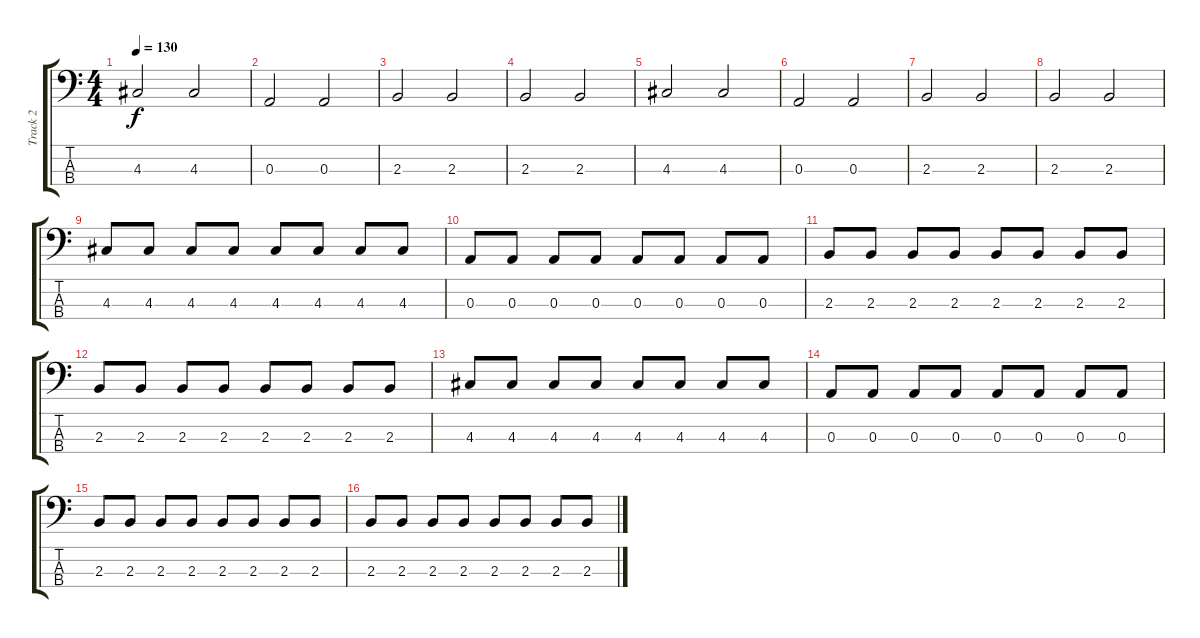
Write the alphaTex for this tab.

\track ("Track 2" "Track 2") {instrument electricbassfinger}
\staff {score tabs}
\tuning (G2 D2 A1 E1) {hide}
\ts (4 4)
\tempo 130
\clef f4
\ks c
4.3.2{dy f} 4.3.2 |
0.3.2 0.3.2 |
2.3.2 2.3.2 |
2.3.2 2.3.2 |
4.3.2 4.3.2 |
0.3.2 0.3.2 |
2.3.2 2.3.2 |
2.3.2 2.3.2 |
4.3.8 4.3.8 4.3.8 4.3.8 4.3.8 4.3.8 4.3.8 4.3.8 |
0.3.8 0.3.8 0.3.8 0.3.8 0.3.8 0.3.8 0.3.8 0.3.8 |
2.3.8 2.3.8 2.3.8 2.3.8 2.3.8 2.3.8 2.3.8 2.3.8 |
2.3.8 2.3.8 2.3.8 2.3.8 2.3.8 2.3.8 2.3.8 2.3.8 |
4.3.8 4.3.8 4.3.8 4.3.8 4.3.8 4.3.8 4.3.8 4.3.8 |
0.3.8 0.3.8 0.3.8 0.3.8 0.3.8 0.3.8 0.3.8 0.3.8 |
2.3.8 2.3.8 2.3.8 2.3.8 2.3.8 2.3.8 2.3.8 2.3.8 |
2.3.8 2.3.8 2.3.8 2.3.8 2.3.8 2.3.8 2.3.8 2.3.8
